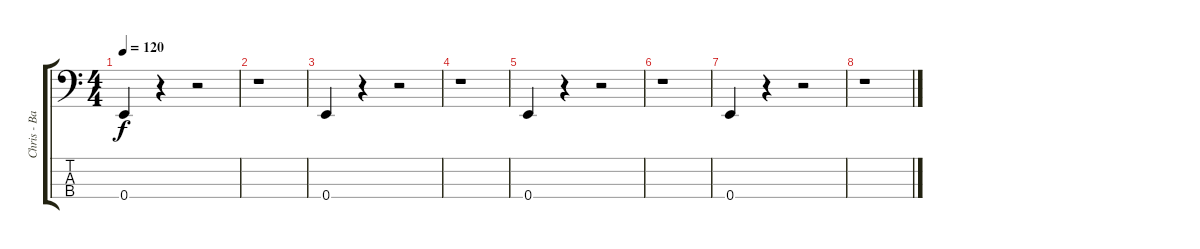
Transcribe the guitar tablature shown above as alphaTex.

\track ("Chris - Bass" "Chris - Ba") {instrument synthbass2}
\staff {score tabs}
\tuning (G2 D2 A1 E1) {hide}
\ts (4 4)
\tempo 120
\clef f4
\ks c
0.4.4{dy f} r.4 r.2 |
r.1 |
0.4.4 r.4 r.2 |
r.1 |
0.4.4 r.4 r.2 |
r.1 |
0.4.4 r.4 r.2 |
r.1
